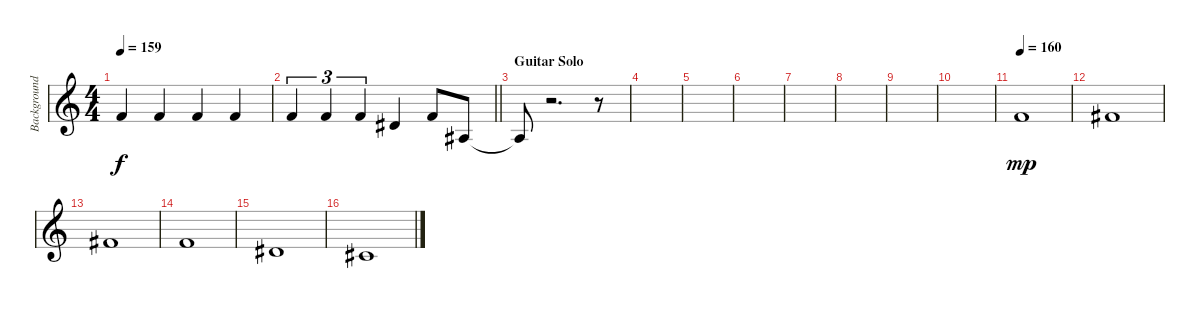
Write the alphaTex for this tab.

\track ("Background Voice" "Background") {instrument lead1square}
\staff {score}
\tuning (E4 B3 G3 D3 A2 D2) {hide}
\ts (4 4)
\tempo 159
\clef g2
\ks c
1.1.4{dy f} 1.1.4 1.1.4 1.1.4 |
\barLineRight lightlight
1.1.4{tu (3 2)} 1.1.4{tu (3 2)} 1.1.4{tu (3 2)} 4.2.4 1.1.8 3.3.8 |
\section ("" "Guitar Solo")
3.3{t}.8 r.2{d} r.8 |
|
|
|
|
|
|
|
\tempo 160
10.3.1{dy mp instrument choiraahs} |
11.3.1 |
11.3.1 |
10.3.1 |
8.3.1 |
6.3.1
